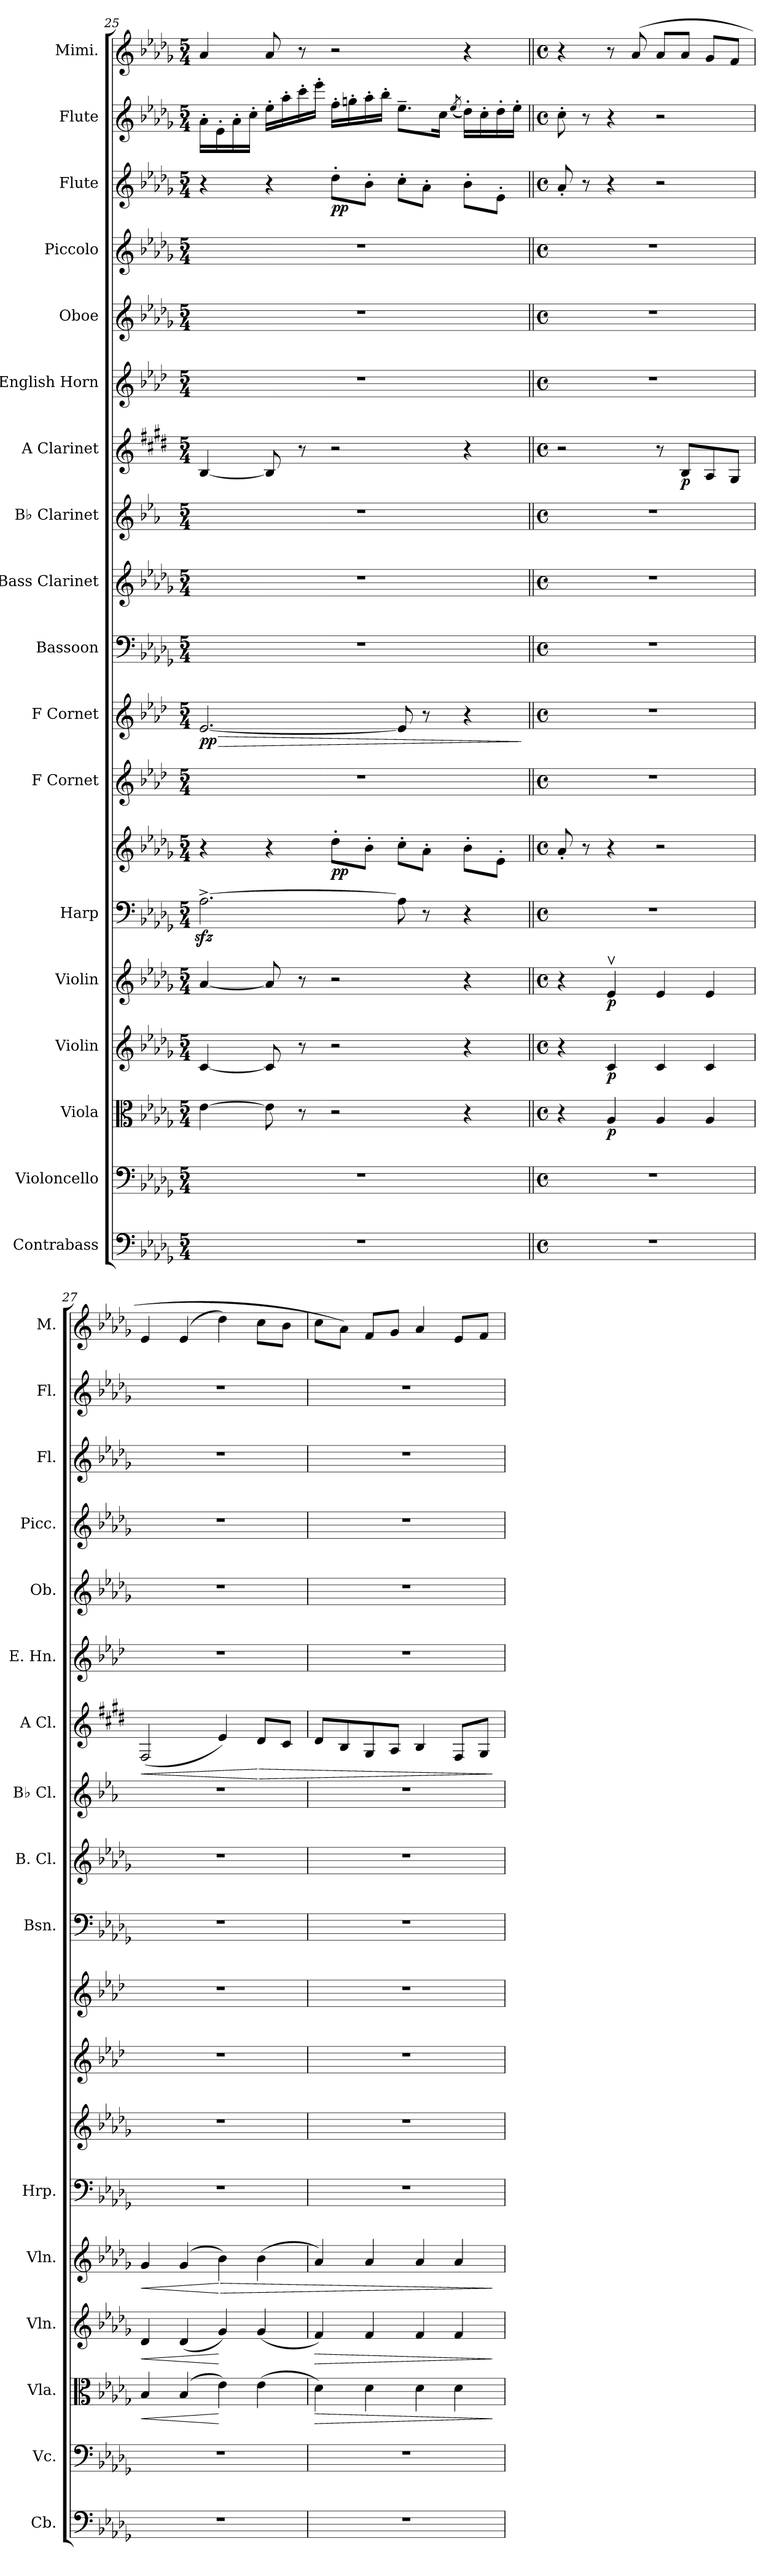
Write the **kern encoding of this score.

**kern	**kern	**kern	**dynam	**kern	**dynam	**kern	**dynam	**kern	**kern	**dynam	**kern	**kern	**dynam	**kern	**kern	**kern	**kern	**dynam	**kern	**kern	**kern	**kern	**dynam	**kern	**kern
*part18	*part17	*part16	*part16	*part15	*part15	*part14	*part14	*part13	*part13	*part13	*part12	*part11	*part11	*part10	*part9	*part8	*part7	*part7	*part6	*part5	*part4	*part3	*part3	*part2	*part1
*staff19	*staff18	*staff17	*staff17	*staff16	*staff16	*staff15	*staff15	*staff14	*staff13	*staff13/14	*staff12	*staff11	*staff11	*staff10	*staff9	*staff8	*staff7	*staff7	*staff6	*staff5	*staff4	*staff3	*staff3	*staff2	*staff1
*I"Contrabass	*I"Violoncello	*I"Viola	*	*I"Violin	*	*I"Violin	*	*I"Harp	*	*	*I"F Cornet	*I"F Cornet	*	*I"Bassoon	*I"Bass Clarinet	*I"B♭ Clarinet	*I"A Clarinet	*	*I"English Horn	*I"Oboe	*I"Piccolo	*I"Flute	*	*I"Flute	*I"Mimi.
*I'Cb.	*I'Vc.	*I'Vla.	*	*I'Vln.	*	*I'Vln.	*	*I'Hrp.	*	*	*	*	*	*I'Bsn.	*I'B. Cl.	*I'B♭ Cl.	*I'A Cl.	*	*I'E. Hn.	*I'Ob.	*I'Picc.	*I'Fl.	*	*I'Fl.	*I'M.
!!LO:PB:g=z
*clefF4	*clefF4	*clefC3	*	*clefG2	*	*clefG2	*	*clefF4	*clefG2	*	*clefG2	*clefG2	*	*clefF4	*clefG2	*clefG2	*clefG2	*	*clefG2	*clefG2	*clefG2	*clefG2	*	*clefG2	*clefG2
*ITrd7c12	*	*	*	*	*	*	*	*	*	*	*ITrd-3c-5	*ITrd-3c-5	*	*	*ITrd8c14	*ITrd1c2	*ITrd2c3	*	*ITrd4c7	*	*ITrd-7c-12	*	*	*	*
*k[b-e-a-d-g-]	*k[b-e-a-d-g-]	*k[b-e-a-d-g-]	*	*k[b-e-a-d-g-]	*	*k[b-e-a-d-g-]	*	*k[b-e-a-d-g-]	*k[b-e-a-d-g-]	*	*k[b-e-a-d-g-]	*k[b-e-a-d-g-]	*	*k[b-e-a-d-g-]	*k[b-e-a-d-g-]	*k[b-e-a-d-g-]	*k[f#c#g#d#a#e#b#]	*	*k[b-e-a-d-g-]	*k[b-e-a-d-g-]	*k[b-e-a-d-g-]	*k[b-e-a-d-g-]	*	*k[b-e-a-d-g-]	*k[b-e-a-d-g-]
*M5/4	*M5/4	*M5/4	*	*M5/4	*	*M5/4	*	*M5/4	*M5/4	*	*M5/4	*M5/4	*	*M5/4	*M5/4	*M5/4	*M5/4	*	*M5/4	*M5/4	*M5/4	*M5/4	*	*M5/4	*M5/4
*MM60	*MM60	*MM60	*	*MM60	*	*MM60	*	*MM60	*MM60	*	*MM60	*MM60	*	*MM60	*MM60	*MM60	*MM60	*	*MM60	*MM60	*MM60	*MM60	*	*MM60	*MM60
=25	=25	=25	=25	=25	=25	=25	=25	=25	=25	=25	=25	=25	=25	=25	=25	=25	=25	=25	=25	=25	=25	=25	=25	=25	=25
!	!	!	!	!	!	!	!	!	!	!	!	!	!LO:HP:b	!	!	!	!	!	!	!	!	!	!	!	!
!	!	!	!	!	!	!	!	!	!	!	!	!	!LO:DY:n=1:b	!	!	!	!	!	!	!	!	!	!	!	!
4%5r	4%5r	[4e-\	.	[4c/	.	[4a-/	.	[2.A-zz<^\	4r	.	4%5r	[2.a-/	> pp	4%5r	4%5r	4%5r	[4G#/	.	4%5r	4%5r	4%5r	4r	.	16a-'\LL	4a-/
.	.	.	.	.	.	.	.	.	.	.	.	.	.	.	.	.	.	.	.	.	.	.	.	16e-'\	.
.	.	.	.	.	.	.	.	.	.	.	.	.	.	.	.	.	.	.	.	.	.	.	.	16a-'\	.
.	.	.	.	.	.	.	.	.	.	.	.	.	.	.	.	.	.	.	.	.	.	.	.	16cc'\JJ	.
.	.	8e-\]	.	8c/]	.	8a-/]	.	.	4r	.	.	.	.	.	.	.	8G#/]	.	.	.	.	4r	.	16ee-'\LL	8a-/
.	.	.	.	.	.	.	.	.	.	.	.	.	.	.	.	.	.	.	.	.	.	.	.	16aa-'\	.
.	.	8r	.	8r	.	8r	.	.	.	.	.	.	.	.	.	.	8r	.	.	.	.	.	.	16ccc'\	8r
.	.	.	.	.	.	.	.	.	.	.	.	.	.	.	.	.	.	.	.	.	.	.	.	16eee-'\JJ	.
!	!	!	!	!	!	!	!	!	!	!LO:DY:b	!	!	!	!	!	!	!	!	!	!	!	!	!LO:DY:b	!	!
.	.	2r	.	2r	.	2r	.	.	8dd-'\L	pp	.	.	.	.	.	.	2r	.	.	.	.	8dd-'\L	pp	16ff'\LL	2r
.	.	.	.	.	.	.	.	.	.	.	.	.	.	.	.	.	.	.	.	.	.	.	.	16ggn'\	.
.	.	.	.	.	.	.	.	.	8b-'\J	.	.	.	.	.	.	.	.	.	.	.	.	8b-'\J	.	16aa-'\	.
.	.	.	.	.	.	.	.	.	.	.	.	.	.	.	.	.	.	.	.	.	.	.	.	16bb-'\JJ	.
.	.	.	.	.	.	.	.	8A-\]	8cc'\L	.	.	8a-/]	.	.	.	.	.	.	.	.	.	8cc'\L	.	8.ee-~\L	.
.	.	.	.	.	.	.	.	8r	8a-'\J	.	.	8r	.	.	.	.	.	.	.	.	.	8a-'\J	.	.	.
.	.	.	.	.	.	.	.	.	.	.	.	.	.	.	.	.	.	.	.	.	.	.	.	16cc\Jk	.
.	.	.	.	.	.	.	.	.	.	.	.	.	.	.	.	.	.	.	.	.	.	.	.	(8qee-/	.
.	.	4r	.	4r	.	4r	.	4r	8b-'\L	.	.	4r	.	.	.	.	4r	.	.	.	.	8b-'\L	.	16dd-'\LL)	4r
.	.	.	.	.	.	.	.	.	.	.	.	.	.	.	.	.	.	.	.	.	.	.	.	16cc'\	.
.	.	.	.	.	.	.	.	.	8e-'\J	.	.	.	.	.	.	.	.	.	.	.	.	8e-'\J	.	16dd-'\	.
.	.	.	.	.	.	.	.	.	.	.	.	.	.	.	.	.	.	.	.	.	.	.	.	16ee-'\JJ	.
.	.	.	.	.	.	.	.	.	.	.	.	.	]	.	.	.	.	.	.	.	.	.	.	.	.
=26||	=26||	=26||	=26||	=26||	=26||	=26||	=26||	=26||	=26||	=26||	=26||	=26||	=26||	=26||	=26||	=26||	=26||	=26||	=26||	=26||	=26||	=26||	=26||	=26||	=26||
*M4/4	*M4/4	*M4/4	*	*M4/4	*	*M4/4	*	*M4/4	*M4/4	*	*M4/4	*M4/4	*	*M4/4	*M4/4	*M4/4	*M4/4	*	*M4/4	*M4/4	*M4/4	*M4/4	*	*M4/4	*M4/4
*met(c)	*met(c)	*met(c)	*	*met(c)	*	*met(c)	*	*met(c)	*met(c)	*	*met(c)	*met(c)	*	*met(c)	*met(c)	*met(c)	*met(c)	*	*met(c)	*met(c)	*met(c)	*met(c)	*	*met(c)	*met(c)
1r	1r	4r	.	4r	.	4r	.	1r	8a-'/	.	1r	1r	.	1r	1r	1r	2r	.	1r	1r	1r	8a-'/	.	8cc'\	4r
.	.	.	.	.	.	.	.	.	8r	.	.	.	.	.	.	.	.	.	.	.	.	8r	.	8r	.
!	!	!	!LO:DY:b	!	!LO:DY:b	!	!LO:DY:b	!	!	!	!	!	!	!	!	!	!	!	!	!	!	!	!	!	!
.	.	4A-/	p	4c/	p	4e-v/	p	.	4r	.	.	.	.	.	.	.	.	.	.	.	.	4r	.	4r	8r
.	.	.	.	.	.	.	.	.	.	.	.	.	.	.	.	.	.	.	.	.	.	.	.	.	(8a-/
.	.	4A-/	.	4c/	.	4e-/	.	.	2r	.	.	.	.	.	.	.	8r	.	.	.	.	2r	.	2r	8a-/L
!	!	!	!	!	!	!	!	!	!	!	!	!	!	!	!	!	!	!LO:DY:b	!	!	!	!	!	!	!
.	.	.	.	.	.	.	.	.	.	.	.	.	.	.	.	.	8G#/L	p	.	.	.	.	.	.	8a-/J
.	.	4A-/	.	4c/	.	4e-/	.	.	.	.	.	.	.	.	.	.	8F#/	.	.	.	.	.	.	.	8g-/L
.	.	.	.	.	.	.	.	.	.	.	.	.	.	.	.	.	8E#/J	.	.	.	.	.	.	.	8f/J
=27	=27	=27	=27	=27	=27	=27	=27	=27	=27	=27	=27	=27	=27	=27	=27	=27	=27	=27	=27	=27	=27	=27	=27	=27	=27
!	!	!	!LO:HP:b	!	!LO:HP:b	!	!LO:HP:b	!	!	!	!	!	!	!	!	!	!	!LO:HP:b	!	!	!	!	!	!	!
1r	1r	4B-/	<	4d-/	<	4g-/	<	1r	1r	.	1r	1r	.	1r	1r	1r	(2D#/	<	1r	1r	1r	1r	.	1r	4e-/
.	.	(4B-/	.	(4d-/	.	(4g-/	.	.	.	.	.	.	.	.	.	.	.	.	.	.	.	.	.	.	(4e-/
!	!	!	!	!	!	!	!LO:HP:n=1:b	!	!	!	!	!	!	!	!	!	!	!	!	!	!	!	!	!	!
.	.	4e-\)	[	4g-/)	[	4b-\)	[ >	.	.	.	.	.	.	.	.	.	4c#/)	.	.	.	.	.	.	.	4dd-\)
!	!	!	!	!	!	!	!	!	!	!	!	!	!	!	!	!	!	!LO:HP:n=1:b	!	!	!	!	!	!	!
.	.	(4e-\	.	(4g-/	.	(4b-\	.	.	.	.	.	.	.	.	.	.	8B#/L	[ >	.	.	.	.	.	.	8cc\L
.	.	.	.	.	.	.	.	.	.	.	.	.	.	.	.	.	8A#/J	.	.	.	.	.	.	.	8b-\J
!!LO:PB:g=z
=28	=28	=28	=28	=28	=28	=28	=28	=28	=28	=28	=28	=28	=28	=28	=28	=28	=28	=28	=28	=28	=28	=28	=28	=28	=28
!	!	!	!LO:HP:b	!	!LO:HP:b	!	!	!	!	!	!	!	!	!	!	!	!	!	!	!	!	!	!	!	!
1r	1r	4d-\)	>	4f/)	>	4a-/)	.	1r	1r	.	1r	1r	.	1r	1r	1r	8B#/L	.	1r	1r	1r	1r	.	1r	8cc\L
.	.	.	.	.	.	.	.	.	.	.	.	.	.	.	.	.	8G#/	.	.	.	.	.	.	.	8a-\J)
.	.	4d-\	.	4f/	.	4a-/	.	.	.	.	.	.	.	.	.	.	8E#/	.	.	.	.	.	.	.	8f/L
.	.	.	.	.	.	.	.	.	.	.	.	.	.	.	.	.	8F#/J	.	.	.	.	.	.	.	8g-/J
.	.	4d-\	.	4f/	.	4a-/	.	.	.	.	.	.	.	.	.	.	4G#/	.	.	.	.	.	.	.	4a-/
.	.	4d-\	.	4f/	.	4a-/	.	.	.	.	.	.	.	.	.	.	8D#/L	.	.	.	.	.	.	.	8e-/L
.	.	.	.	.	.	.	.	.	.	.	.	.	.	.	.	.	8E#/J	.	.	.	.	.	.	.	8f/J
.	.	.	]	.	]	.	]	.	.	.	.	.	.	.	.	.	.	]	.	.	.	.	.	.	.
=	=	=	=	=	=	=	=	=	=	=	=	=	=	=	=	=	=	=	=	=	=	=	=	=	=
*-	*-	*-	*-	*-	*-	*-	*-	*-	*-	*-	*-	*-	*-	*-	*-	*-	*-	*-	*-	*-	*-	*-	*-	*-	*-
